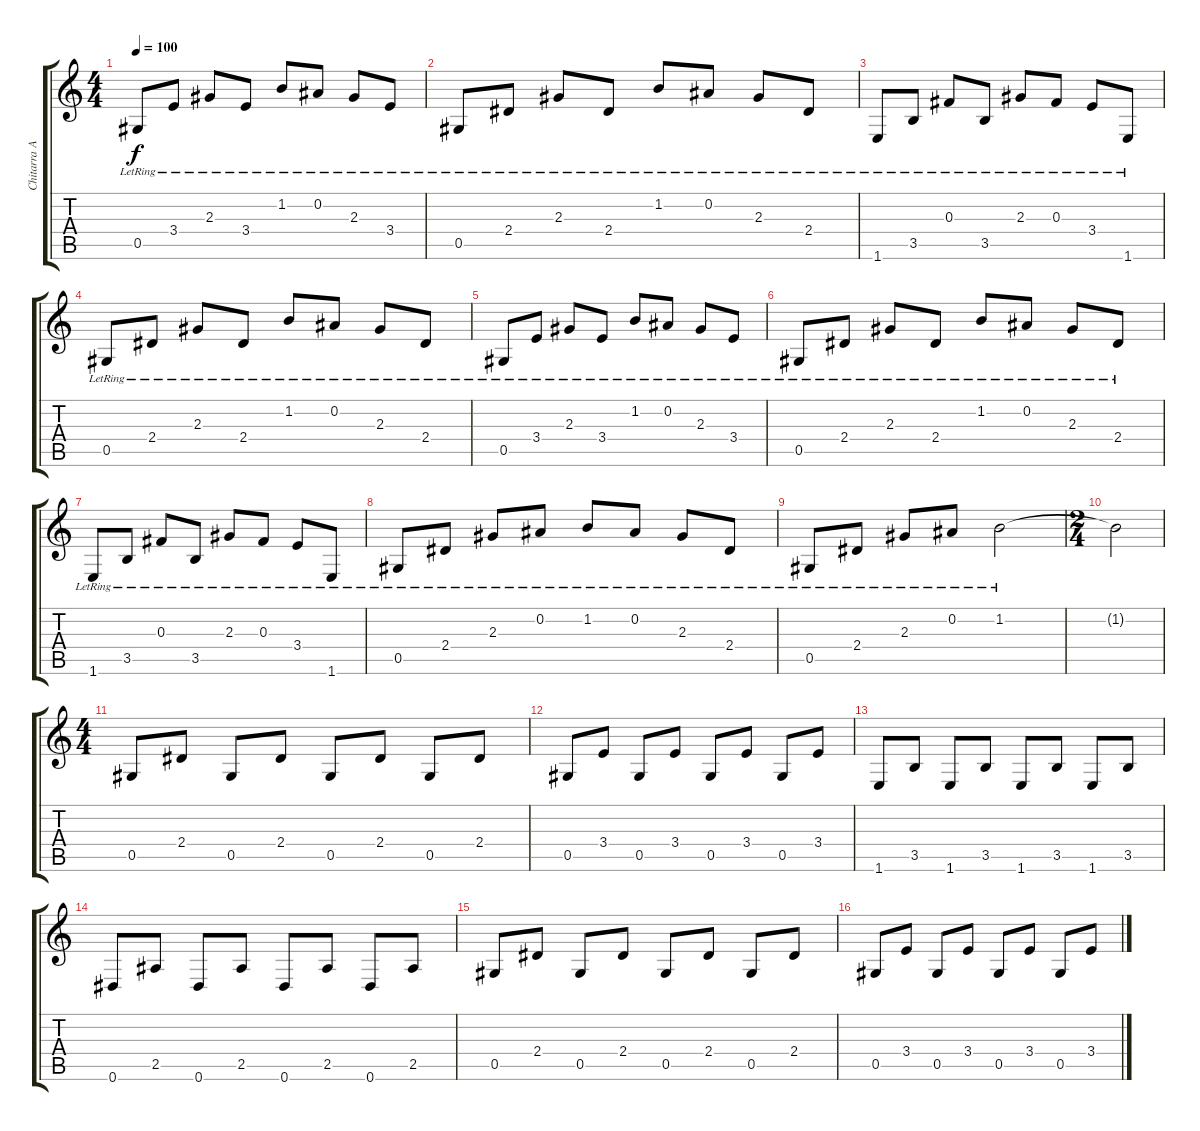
\track ("Chitarra Acustica" "Chitarra A") {instrument acousticguitarsteel}
\staff {score tabs}
\tuning (Eb4 Bb3 Gb3 Db3 Ab2 Eb2) {hide}
\ts (4 4)
\tempo 100
\clef g2
\ks c
0.5{lr}.8{dy f} 3.4{lr}.8 2.3{lr}.8 3.4{lr}.8 1.2{lr}.8 0.2{lr}.8 2.3{lr}.8 3.4{lr}.8 |
0.5{lr}.8 2.4{lr}.8 2.3{lr}.8 2.4{lr}.8 1.2{lr}.8 0.2{lr}.8 2.3{lr}.8 2.4{lr}.8 |
1.6{lr}.8 3.5{lr}.8 0.3{lr}.8 3.5{lr}.8 2.3{lr}.8 0.3{lr}.8 3.4{lr}.8 1.6{lr}.8 |
0.5{lr}.8 2.4{lr}.8 2.3{lr}.8 2.4{lr}.8 1.2{lr}.8 0.2{lr}.8 2.3{lr}.8 2.4{lr}.8 |
0.5{lr}.8 3.4{lr}.8 2.3{lr}.8 3.4{lr}.8 1.2{lr}.8 0.2{lr}.8 2.3{lr}.8 3.4{lr}.8 |
0.5{lr}.8 2.4{lr}.8 2.3{lr}.8 2.4{lr}.8 1.2{lr}.8 0.2{lr}.8 2.3{lr}.8 2.4{lr}.8 |
1.6{lr}.8 3.5{lr}.8 0.3{lr}.8 3.5{lr}.8 2.3{lr}.8 0.3{lr}.8 3.4{lr}.8 1.6{lr}.8 |
0.5{lr}.8 2.4{lr}.8 2.3{lr}.8 0.2{lr}.8 1.2{lr}.8 0.2{lr}.8 2.3{lr}.8 2.4{lr}.8 |
0.5{lr}.8 2.4{lr}.8 2.3{lr}.8 0.2{lr}.8 1.2{lr}.2 |
\ts (2 4)
1.2{t}.2 |
\ts (4 4)
0.5.8 2.4.8 0.5.8 2.4.8 0.5.8 2.4.8 0.5.8 2.4.8 |
0.5.8 3.4.8 0.5.8 3.4.8 0.5.8 3.4.8 0.5.8 3.4.8 |
1.6.8 3.5.8 1.6.8 3.5.8 1.6.8 3.5.8 1.6.8 3.5.8 |
0.6.8 2.5.8 0.6.8 2.5.8 0.6.8 2.5.8 0.6.8 2.5.8 |
0.5.8 2.4.8 0.5.8 2.4.8 0.5.8 2.4.8 0.5.8 2.4.8 |
0.5.8 3.4.8 0.5.8 3.4.8 0.5.8 3.4.8 0.5.8 3.4.8
